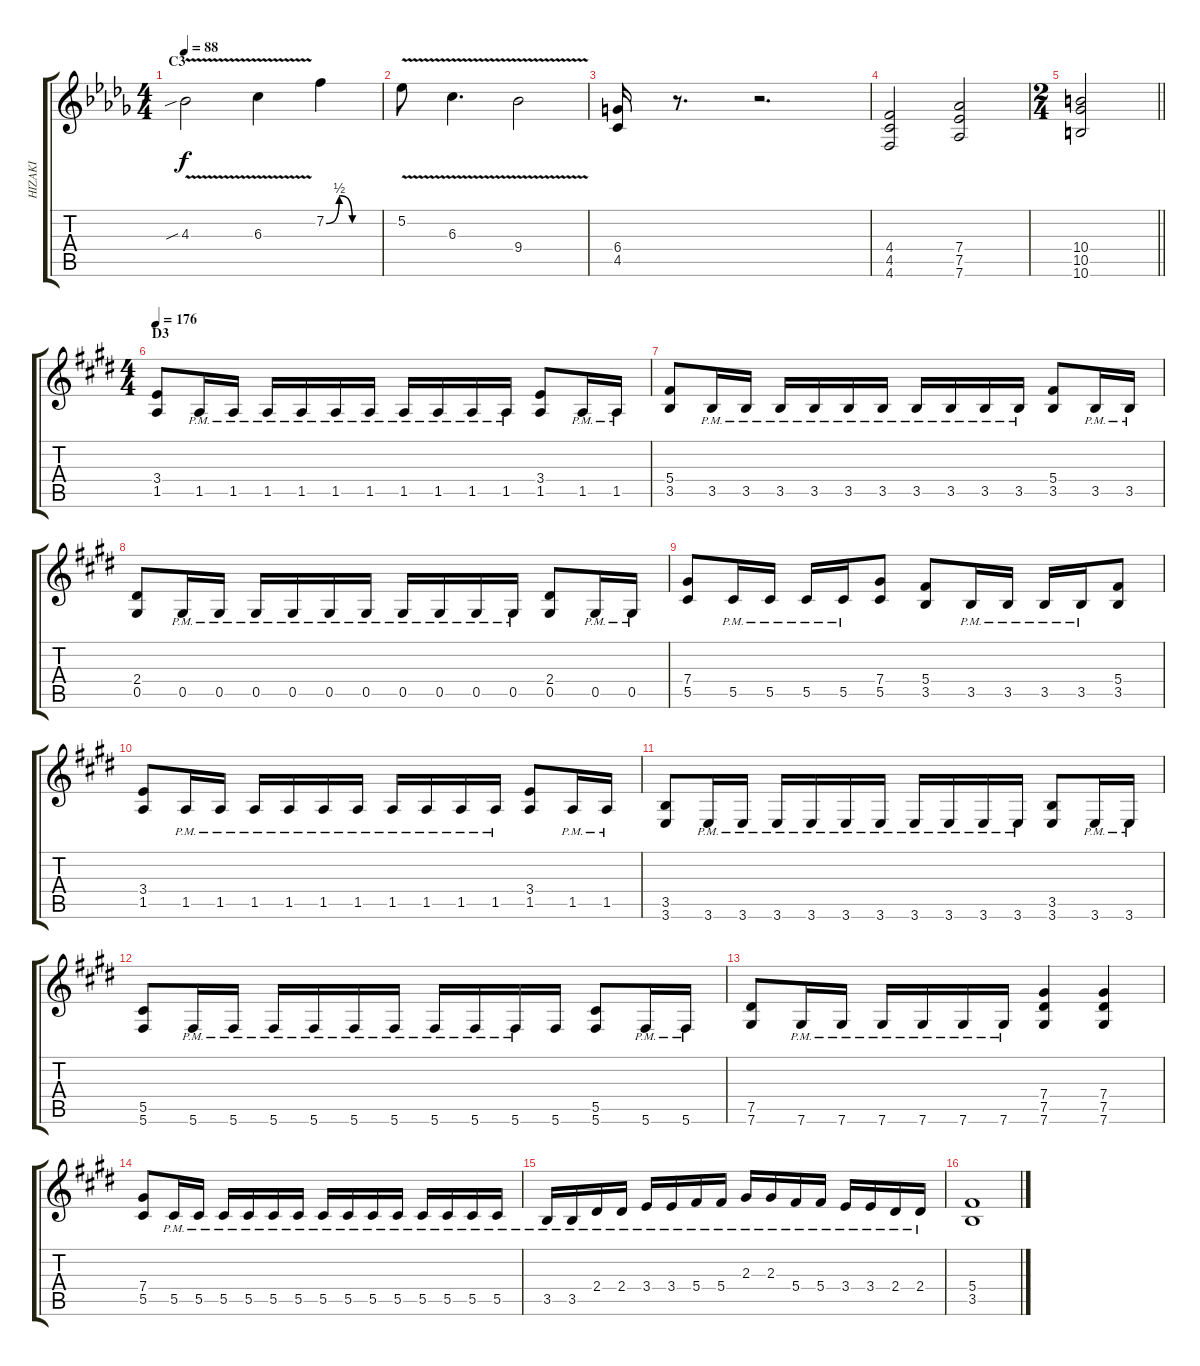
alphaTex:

\track ("HIZAKI" "HIZAKI") {instrument overdrivenguitar}
\staff {score tabs}
\tuning (Eb4 Bb3 Gb3 Db3 Ab2 Db2) {hide}
\ts (4 4)
\section ("" "C3")
\tempo 88
\clef g2
\ks bbminor
4.3{v sib}.2{dy f balance 13} 6.3{v}.4 7.2{be (custom 0 0 15 2 30 0 60 0)}.4 |
5.2{v}.8 6.3{v}.4{d} 9.4{v}.2 |
(6.4 4.5).16 r.8{d} r.2{d} |
(4.4 4.5 4.6).2 (7.4 7.5 7.6).2 |
\ts (2 4)
\barLineRight lightlight
(10.4 10.5 10.6).2 |
\ts (4 4)
\section ("" "D3")
\tempo 176
\ks c#minor
(3.4 1.5).8 1.5{pm}.16 1.5{pm}.16 1.5{pm}.16 1.5{pm}.16 1.5{pm}.16 1.5{pm}.16 1.5{pm}.16 1.5{pm}.16 1.5{pm}.16 1.5{pm}.16 (3.4 1.5).8 1.5{pm}.16 1.5{pm}.16 |
(5.4 3.5).8 3.5{pm}.16 3.5{pm}.16 3.5{pm}.16 3.5{pm}.16 3.5{pm}.16 3.5{pm}.16 3.5{pm}.16 3.5{pm}.16 3.5{pm}.16 3.5{pm}.16 (5.4 3.5).8 3.5{pm}.16 3.5{pm}.16 |
(2.4 0.5).8 0.5{pm}.16 0.5{pm}.16 0.5{pm}.16 0.5{pm}.16 0.5{pm}.16 0.5{pm}.16 0.5{pm}.16 0.5{pm}.16 0.5{pm}.16 0.5{pm}.16 (2.4 0.5).8 0.5{pm}.16 0.5{pm}.16 |
(7.4 5.5).8 5.5{pm}.16 5.5{pm}.16 5.5{pm}.16 5.5{pm}.16 (7.4 5.5).8 (5.4 3.5).8 3.5{pm}.16 3.5{pm}.16 3.5{pm}.16 3.5{pm}.16 (5.4 3.5).8 |
(3.4 1.5).8 1.5{pm}.16 1.5{pm}.16 1.5{pm}.16 1.5{pm}.16 1.5{pm}.16 1.5{pm}.16 1.5{pm}.16 1.5{pm}.16 1.5{pm}.16 1.5{pm}.16 (3.4 1.5).8 1.5{pm}.16 1.5{pm}.16 |
(3.5 3.6).8 3.6{pm}.16 3.6{pm}.16 3.6{pm}.16 3.6{pm}.16 3.6{pm}.16 3.6{pm}.16 3.6{pm}.16 3.6{pm}.16 3.6{pm}.16 3.6{pm}.16 (3.5 3.6).8 3.6{pm}.16 3.6{pm}.16 |
(5.5 5.6).8 5.6{pm}.16 5.6{pm}.16 5.6{pm}.16 5.6{pm}.16 5.6{pm}.16 5.6{pm}.16 5.6{pm}.16 5.6{pm}.16 5.6{pm}.16 5.6.16 (5.5 5.6).8 5.6{pm}.16 5.6{pm}.16 |
(7.5 7.6).8 7.6{pm}.16 7.6{pm}.16 7.6{pm}.16 7.6{pm}.16 7.6{pm}.16 7.6{pm}.16 (7.4 7.5 7.6).4 (7.4 7.5 7.6).4 |
(7.4 5.5).8 5.5{pm}.16 5.5{pm}.16 5.5{pm}.16 5.5{pm}.16 5.5{pm}.16 5.5{pm}.16 5.5{pm}.16 5.5{pm}.16 5.5{pm}.16 5.5{pm}.16 5.5{pm}.16 5.5{pm}.16 5.5{pm}.16 5.5{pm}.16 |
3.5{pm}.16 3.5{pm}.16 2.4{pm}.16 2.4{pm}.16 3.4{pm}.16 3.4{pm}.16 5.4{pm}.16 5.4{pm}.16 2.3{pm}.16 2.3{pm}.16 5.4{pm}.16 5.4{pm}.16 3.4{pm}.16 3.4{pm}.16 2.4{pm}.16 2.4{pm}.16 |
(5.4 3.5).1
